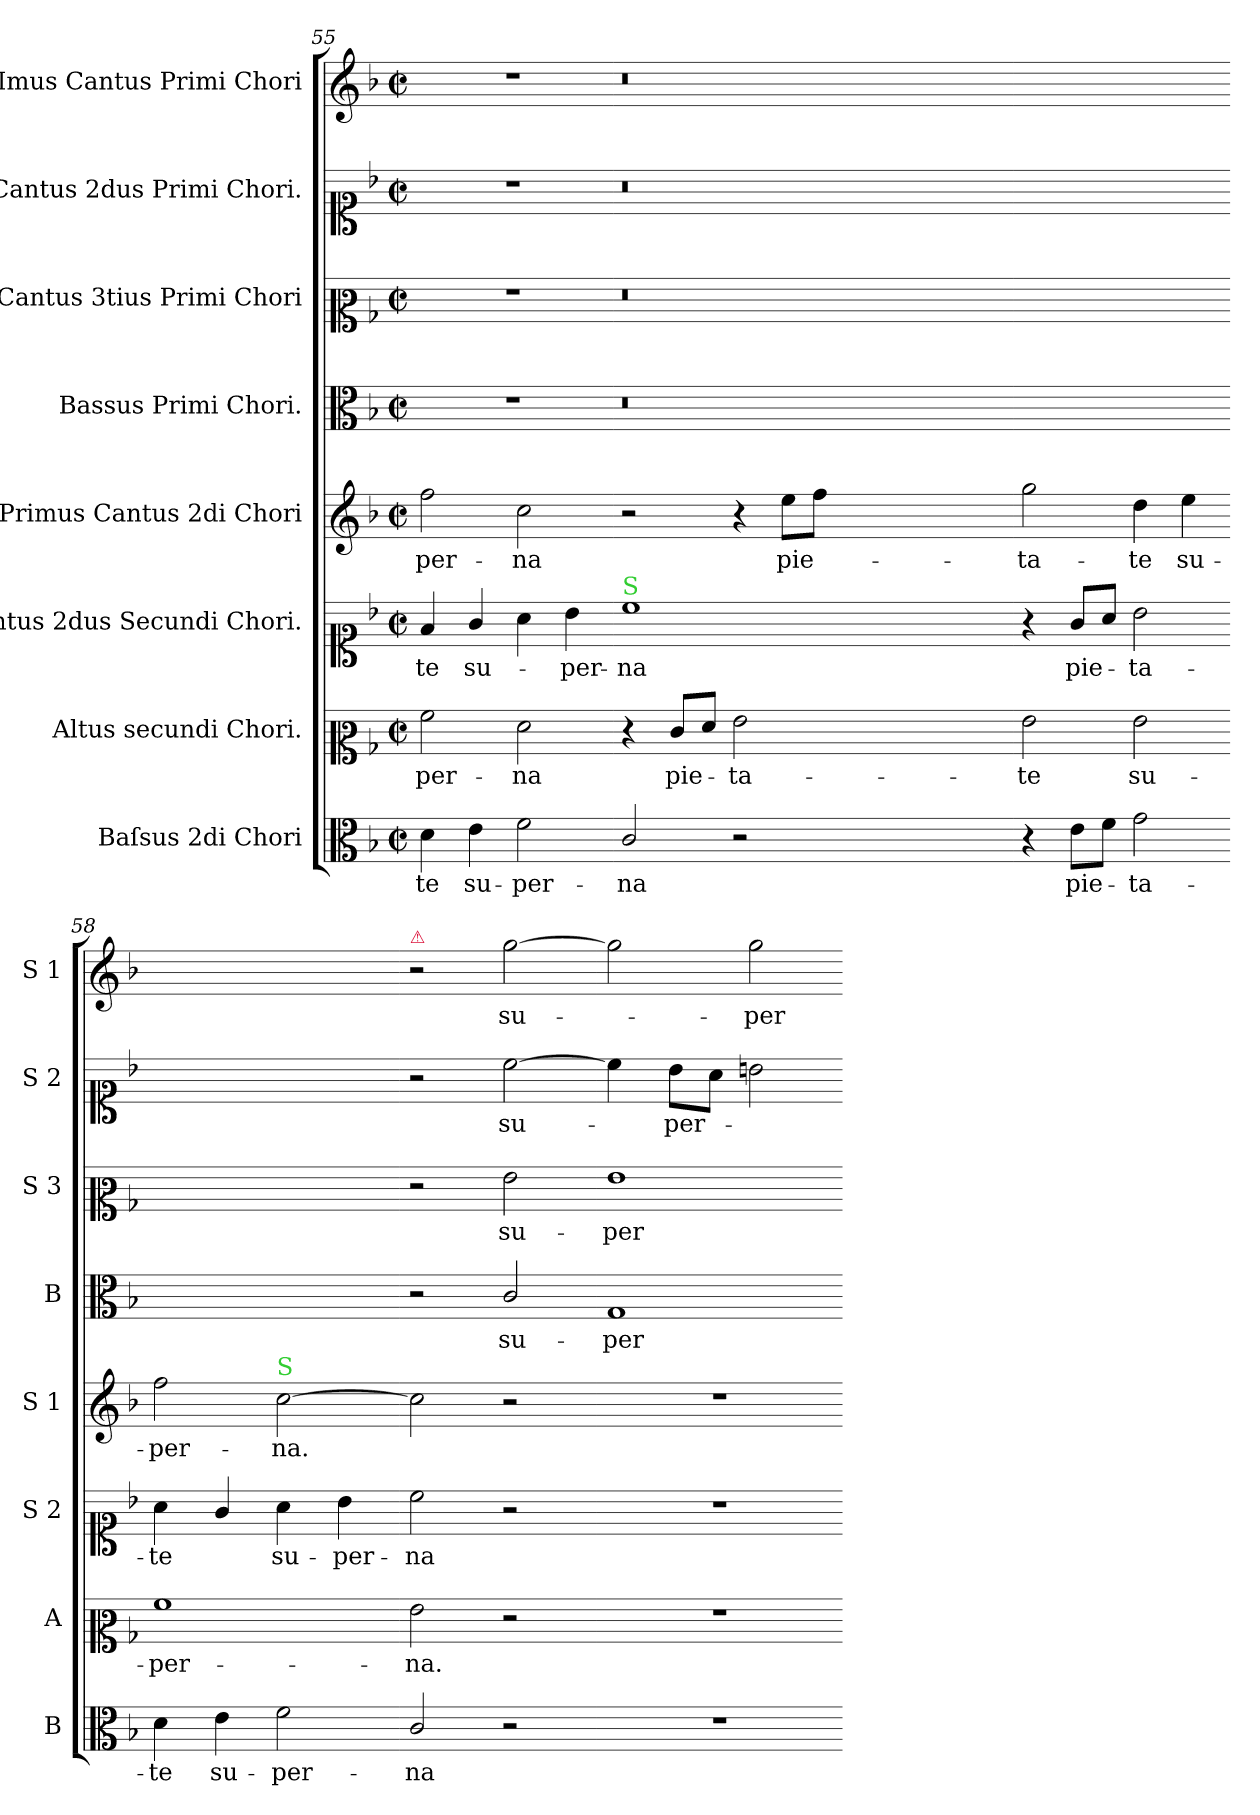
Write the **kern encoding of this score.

**kern	**text	**kern	**text	**kern	**text	**kern	**text	**kern	**text	**kern	**text	**kern	**text	**kern	**text
*part8	*part8	*part7	*part7	*part6	*part6	*part5	*part5	*part4	*part4	*part3	*part3	*part2	*part2	*part1	*part1
*staff8	*staff8	*staff7	*staff7	*staff6	*staff6	*staff5	*staff5	*staff4	*staff4	*staff3	*staff3	*staff2	*staff2	*staff1	*staff1
*I"Baſsus 2di Chori	*	*I"Altus secundi Chori.	*	*I"Cantus 2dus Secundi Chori.	*	*I"Primus Cantus 2di Chori	*	*I"Bassus Primi Chori.	*	*I"Cantus 3tius Primi Chori	*	*I"Cantus 2dus Primi Chori.	*	*I"Imus Cantus Primi Chori	*
*I'B	*	*I'A	*	*I'S 2	*	*I'S 1	*	*I'B	*	*I'S 3	*	*I'S 2	*	*I'S 1	*
*clefC3	*	*clefC2	*	*clefC1	*	*clefG2	*	*clefC3	*	*clefC2	*	*clefC1	*	*clefG2	*
*k[b-]	*	*k[b-]	*	*k[b-]	*	*k[b-]	*	*k[b-]	*	*k[b-]	*	*k[b-]	*	*k[b-]	*
*F:	*	*F:	*	*F:	*	*F:	*	*F:	*	*F:	*	*F:	*	*F:	*
*M2/2	*	*M2/2	*	*M2/2	*	*M2/2	*	*M2/2	*	*M2/2	*	*M2/2	*	*M2/2	*
*met(c|)	*	*met(c|)	*	*met(c|)	*	*met(c|)	*	*met(c|)	*	*met(c|)	*	*met(c|)	*	*met(c|)	*
=55	=55	=55	=55	=55	=55	=55	=55	=55	=55	=55	=55	=55	=55	=55	=55
4d\	-te	2a\	-per-	4f/	-te	2ff\	-per-	1r	.	1r	.	1r	.	1r	.
4e\	su-	.	.	4g/	su-	.	.	.	.	.	.	.	.	.	.
2f\	-per-	2f\	-na	4a\	.	2cc\	-na	.	.	.	.	.	.	.	.
.	.	.	.	4b-\	-per-	.	.	.	.	.	.	.	.	.	.
=56-	=56-	=56-	=56-	=56-	=56-	=56-	=56-	=56-	=56-	=56-	=56-	=56-	=56-	=56-	=56-
!	!	!	!	!LO:TX:a:color=limegreen:t=S	!	!	!	!	!	!	!	!	!	!	!
2c/	-na	4r	.	1cc	-na	2r	.	0.r	.	0.r	.	0.r	.	0.r	.
.	.	8e/L	pie-	.	.	.	.	.	.	.	.	.	.	.	.
.	.	8f/J	.	.	.	.	.	.	.	.	.	.	.	.	.
2r	.	2g\	-ta-	.	.	4r	.	.	.	.	.	.	.	.	.
.	.	.	.	.	.	8ee\L	pie-	.	.	.	.	.	.	.	.
.	.	.	.	.	.	8ff\J	.	.	.	.	.	.	.	.	.
0ryy	.	0ryy	.	0ryy	.	0ryy	.	.	.	.	.	.	.	.	.
=57-	=57-	=57-	=57-	=57-	=57-	=57-	=57-	=57-	=57-	=57-	=57-	=57-	=57-	=57-	=57-
4r	.	2g\	-te	4r	.	2gg\	-ta-	1ryy	.	1ryy	.	1ryy	.	1ryy	.
8e\L	pie-	.	.	8g/L	pie-	.	.	.	.	.	.	.	.	.	.
8f\J	.	.	.	8a/J	.	.	.	.	.	.	.	.	.	.	.
2g\	-ta-	2g\	su-	2b-\	-ta-	4dd\	-te	.	.	.	.	.	.	.	.
.	.	.	.	.	.	4ee\	su-	.	.	.	.	.	.	.	.
=58-	=58-	=58-	=58-	=58-	=58-	=58-	=58-	=58-	=58-	=58-	=58-	=58-	=58-	=58-	=58-
4d\	-te	1a	-per-	4a\	-te	2ff\	-per-	1ryy	.	1ryy	.	1ryy	.	1ryy	.
4e\	su-	.	.	4g/	.	.	.	.	.	.	.	.	.	.	.
!	!	!	!	!	!	!LO:TX:a:color=limegreen:t=S	!	!	!	!	!	!	!	!	!
2f\	-per-	.	.	4a\	su-	[2cc\	-na.	.	.	.	.	.	.	.	.
.	.	.	.	4b-\	-per-	.	.	.	.	.	.	.	.	.	.
=59-	=59-	=59-	=59-	=59-	=59-	=59-	=59-	=59-	=59-	=59-	=59-	=59-	=59-	=59-	=59-
!	!	!	!	!	!	!	!	!	!	!	!	!	!	!LO:TX:a:color=crimson:t=⚠	!
2c/	-na	2g\	-na.	2cc\	-na	2cc\]	.	2r	.	2r	.	2r	.	2r	.
2r	.	2r	.	2r	.	2r	.	2c/	su-	2g\	su-	[2cc\	su-	[2gg\	su-
=60-	=60-	=60-	=60-	=60-	=60-	=60-	=60-	=60-	=60-	=60-	=60-	=60-	=60-	=60-	=60-
1r	.	1r	.	1r	.	1r	.	1G	-per-	1g	-per-	4cc\]	.	2gg\]	.
.	.	.	.	.	.	.	.	.	.	.	.	8b-\L	-per-	.	.
.	.	.	.	.	.	.	.	.	.	.	.	8a\J	.	.	.
.	.	.	.	.	.	.	.	.	.	.	.	2bn\	.	2gg\	-per-
=-	=-	=-	=-	=-	=-	=-	=-	=-	=-	=-	=-	=-	=-	=-	=-
*-	*-	*-	*-	*-	*-	*-	*-	*-	*-	*-	*-	*-	*-	*-	*-
